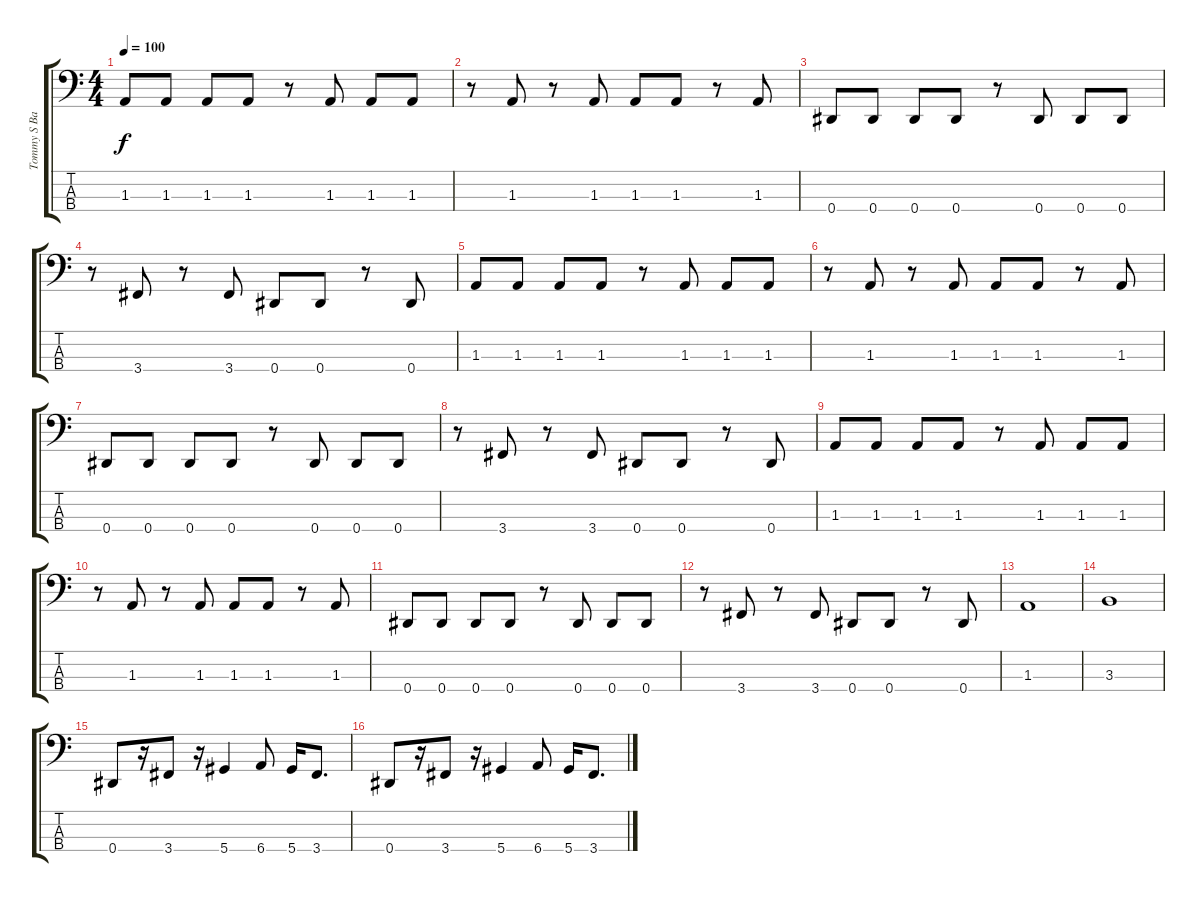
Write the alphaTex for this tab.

\track ("Tommy S Bass" "Tommy S Ba") {instrument electricbassfinger}
\staff {score tabs}
\tuning (Gb2 Db2 Ab1 Eb1) {hide}
\ts (4 4)
\tempo 100
\clef f4
\ks c
1.3.8{dy f} 1.3.8 1.3.8 1.3.8 r.8 1.3.8 1.3.8 1.3.8 |
r.8 1.3.8 r.8 1.3.8 1.3.8 1.3.8 r.8 1.3.8 |
0.4.8 0.4.8 0.4.8 0.4.8 r.8 0.4.8 0.4.8 0.4.8 |
r.8 3.4.8 r.8 3.4.8 0.4.8 0.4.8 r.8 0.4.8 |
1.3.8 1.3.8 1.3.8 1.3.8 r.8 1.3.8 1.3.8 1.3.8 |
r.8 1.3.8 r.8 1.3.8 1.3.8 1.3.8 r.8 1.3.8 |
0.4.8 0.4.8 0.4.8 0.4.8 r.8 0.4.8 0.4.8 0.4.8 |
r.8 3.4.8 r.8 3.4.8 0.4.8 0.4.8 r.8 0.4.8 |
1.3.8 1.3.8 1.3.8 1.3.8 r.8 1.3.8 1.3.8 1.3.8 |
r.8 1.3.8 r.8 1.3.8 1.3.8 1.3.8 r.8 1.3.8 |
0.4.8 0.4.8 0.4.8 0.4.8 r.8 0.4.8 0.4.8 0.4.8 |
r.8 3.4.8 r.8 3.4.8 0.4.8 0.4.8 r.8 0.4.8 |
1.3.1 |
3.3.1 |
0.4.8 r.16 3.4.8 r.16 5.4.4 6.4.8 5.4.16 3.4.8{d} |
0.4.8 r.16 3.4.8 r.16 5.4.4 6.4.8 5.4.16 3.4.8{d}
